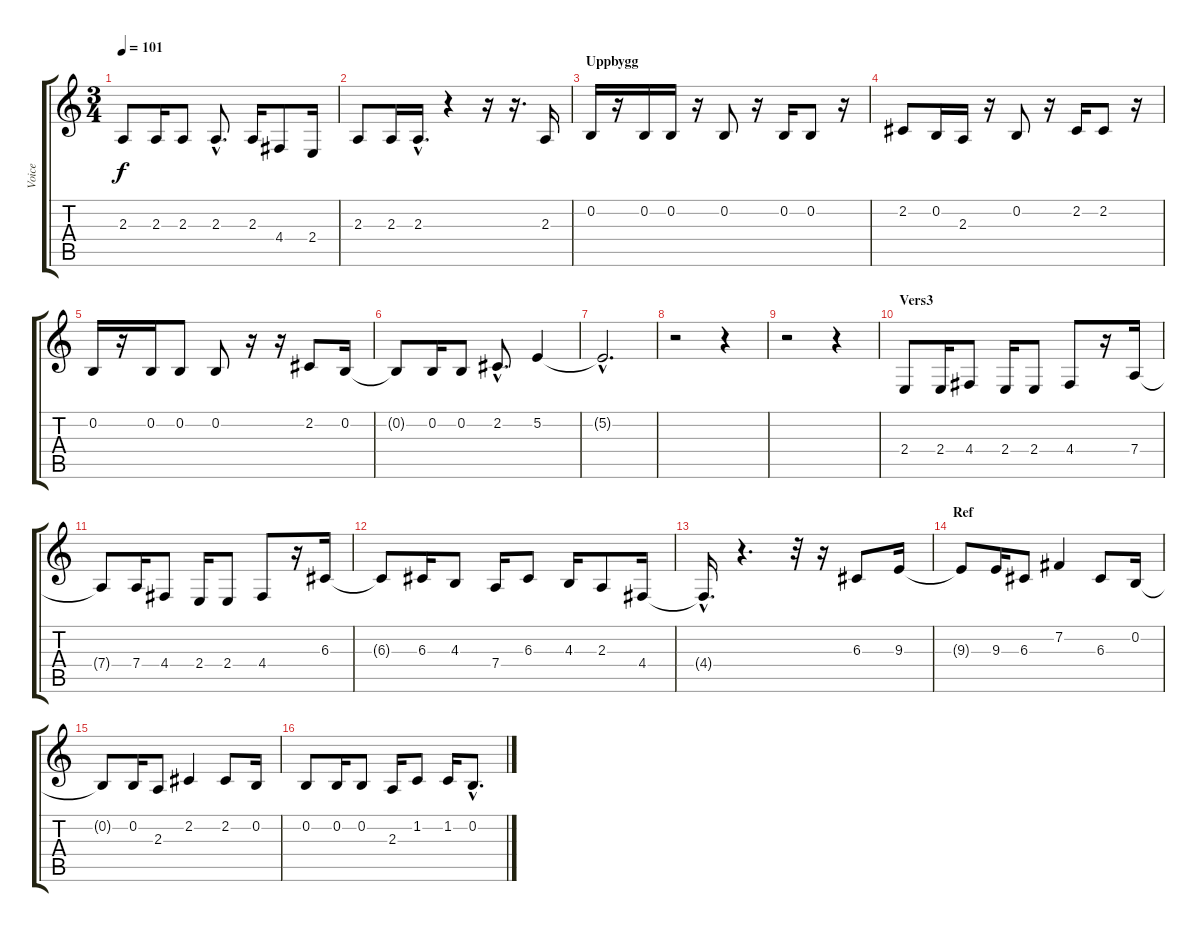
\track ("Voice" "Voice") {instrument oboe}
\staff {score tabs}
\tuning (E4 B3 G3 D3 A2 E2) {hide}
\ts (3 4)
\tempo 101
\clef g2
\ks c
2.3.8{dy f} 2.3.16 2.3.8 2.3{hac}.8{d} 2.3.16 4.4.8 2.4.16 |
2.3.8 2.3.16 2.3{hac}.16{d} r.4 r.16 r.16{d} 2.3.16 |
\section ("" "Uppbygg")
0.2.16 r.16 0.2.16 0.2.16 r.16 0.2.8 r.16 0.2.16 0.2.8 r.16 |
2.2.8 0.2.16 2.3.16 r.16 0.2.8 r.16 2.2.16 2.2.8 r.16 |
0.2.16 r.16 0.2.16 0.2.8 0.2.8 r.16 r.16 2.2.8 0.2.16 |
0.2{t}.8 0.2.16 0.2.8 2.2{hac}.8{d} 5.2.4 |
5.2{hac t}.2{d} |
r.2 r.4 |
r.2 r.4 |
\section ("" "Vers3")
2.4.8 2.4.16 4.4.8 2.4.16 2.4.8 4.4.8 r.16 7.4.16 |
7.4{t}.8 7.4.16 4.4.8 2.4.16 2.4.8 4.4.8 r.16 6.3.16 |
6.3{t}.8 6.3.16 4.3.8 7.4.16 6.3.8 4.3.16 2.3.8 4.4.16 |
4.4{hac t}.16{d} r.4{d} r.32 r.16 6.3.8 9.3.16 |
\section ("" "Ref")
9.3{t}.8 9.3.16 6.3.8 7.2.4 6.3.8 0.2.16 |
0.2{t}.8 0.2.16 2.3.8 2.2.4 2.2.8 0.2.16 |
0.2.8 0.2.16 0.2.8 2.3.16 1.2.8 1.2.16 0.2{hac}.8{d}
